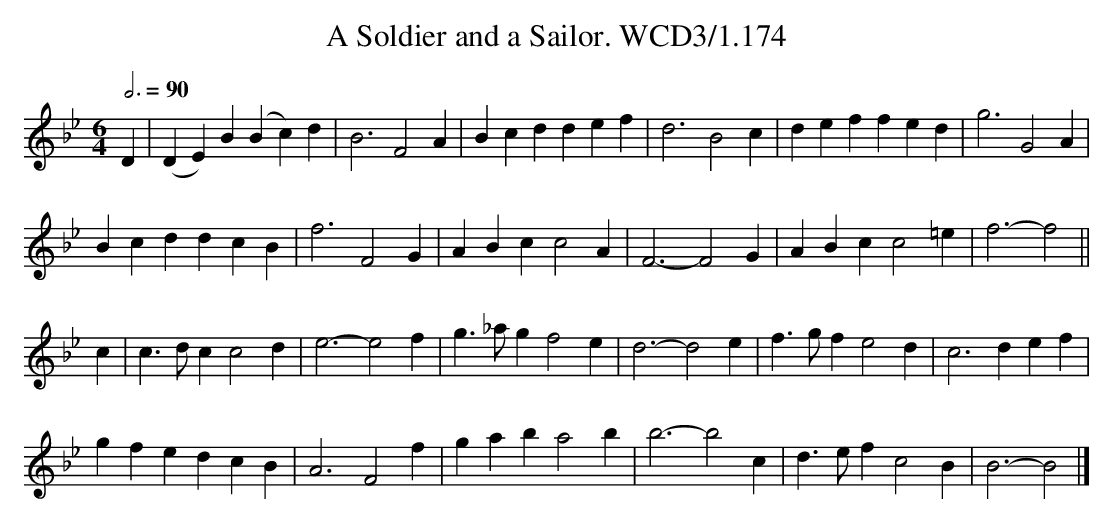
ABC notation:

X:1
T:Soldier and a Sailor. WCD3/1.174, A
M:6/4
L:1/4
Q:3/4=90
K:Bb
D|(DE)B (Bc)d|B3 F2A|Bcd def|d3 B2c|def fed|g3 G2A|
Bcd dcB|f3 F2G|ABc c2A|F3- F2G|ABc c2=e|f3- f2||
c|c3/d/c c2d|e3- e2f|g3/_a/g f2e|d3- d2e|f3/g/f e2d|c3 def|
gfe dcB|A3 F2f|gab a2b|b3- b2c|d3/e/f c2B|B3- B2|]
